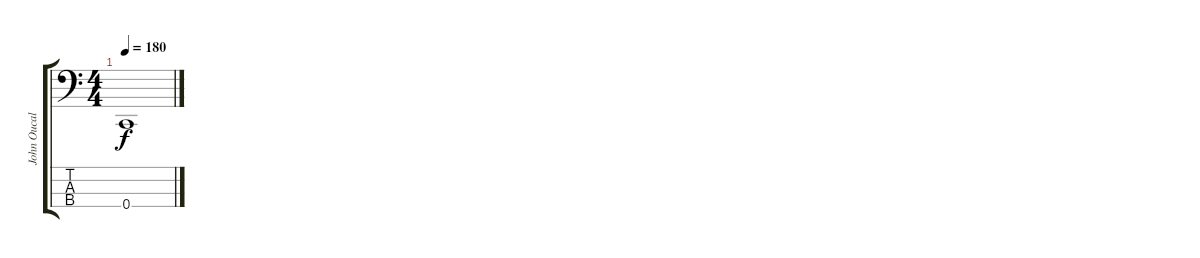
\track ("John Oucalt" "John Oucal") {instrument electricbasspick}
\staff {score tabs}
\tuning (F2 C2 G1 C1) {hide}
\ts (4 4)
\tempo 180
\clef f4
\ks c
0.4{t}.1{dy f}
